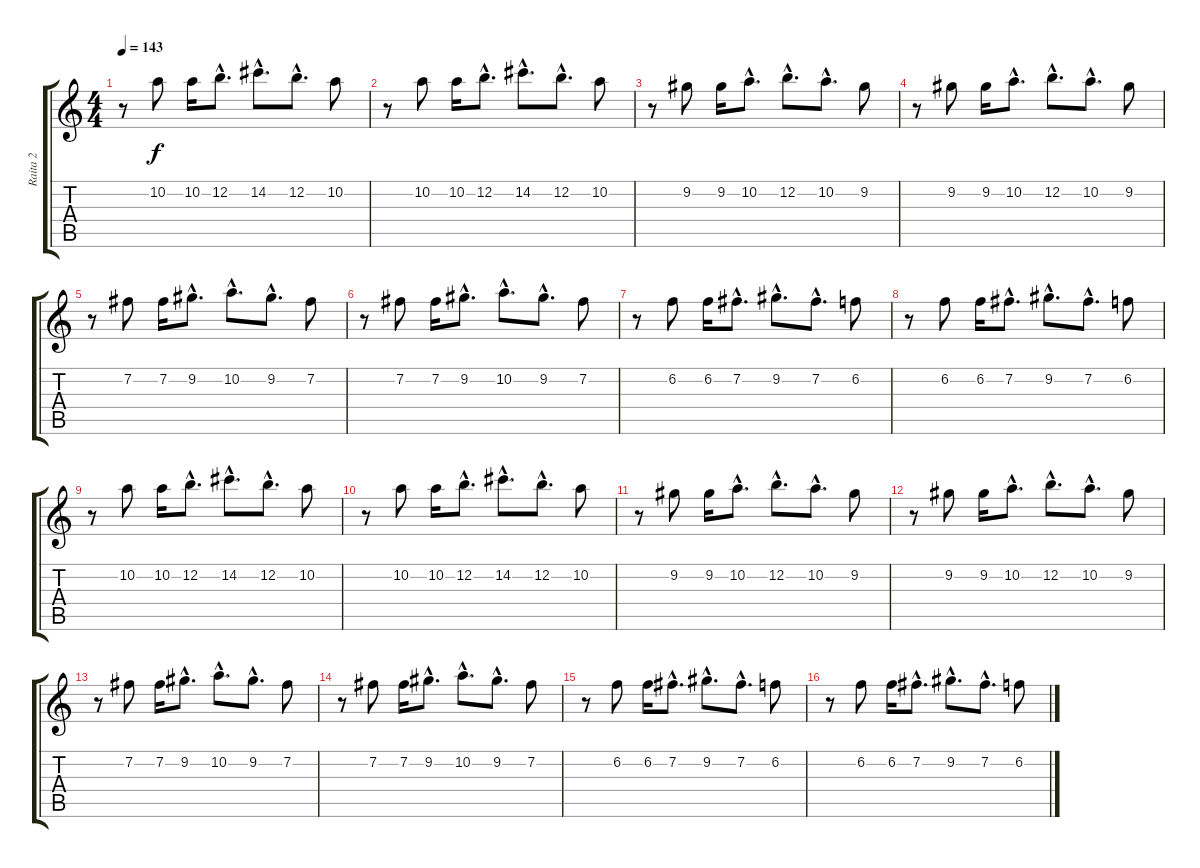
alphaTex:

\track ("Raita 2" "Raita 2") {instrument overdrivenguitar}
\staff {score tabs}
\tuning (E4 B3 G3 D3 A2 E2) {hide}
\ts (4 4)
\tempo 143
\clef g2
\ks c
r.8{dy f instrument overdrivenguitar} 10.2.8 10.2.16 12.2{hac}.8{d} 14.2{hac}.8{d} 12.2{hac}.8{d} 10.2.8 |
r.8 10.2.8 10.2.16 12.2{hac}.8{d} 14.2{hac}.8{d} 12.2{hac}.8{d} 10.2.8 |
r.8 9.2.8 9.2.16 10.2{hac}.8{d} 12.2{hac}.8{d} 10.2{hac}.8{d} 9.2.8 |
r.8 9.2.8 9.2.16 10.2{hac}.8{d} 12.2{hac}.8{d} 10.2{hac}.8{d} 9.2.8 |
r.8 7.2.8 7.2.16 9.2{hac}.8{d} 10.2{hac}.8{d} 9.2{hac}.8{d} 7.2.8 |
r.8 7.2.8 7.2.16 9.2{hac}.8{d} 10.2{hac}.8{d} 9.2{hac}.8{d} 7.2.8 |
r.8 6.2.8 6.2.16 7.2{hac}.8{d} 9.2{hac}.8{d} 7.2{hac}.8{d} 6.2.8 |
r.8 6.2.8 6.2.16 7.2{hac}.8{d} 9.2{hac}.8{d} 7.2{hac}.8{d} 6.2.8 |
r.8 10.2.8 10.2.16 12.2{hac}.8{d} 14.2{hac}.8{d} 12.2{hac}.8{d} 10.2.8 |
r.8 10.2.8 10.2.16 12.2{hac}.8{d} 14.2{hac}.8{d} 12.2{hac}.8{d} 10.2.8 |
r.8 9.2.8 9.2.16 10.2{hac}.8{d} 12.2{hac}.8{d} 10.2{hac}.8{d} 9.2.8 |
r.8 9.2.8 9.2.16 10.2{hac}.8{d} 12.2{hac}.8{d} 10.2{hac}.8{d} 9.2.8 |
r.8 7.2.8 7.2.16 9.2{hac}.8{d} 10.2{hac}.8{d} 9.2{hac}.8{d} 7.2.8 |
r.8 7.2.8 7.2.16 9.2{hac}.8{d} 10.2{hac}.8{d} 9.2{hac}.8{d} 7.2.8 |
r.8 6.2.8 6.2.16 7.2{hac}.8{d} 9.2{hac}.8{d} 7.2{hac}.8{d} 6.2.8 |
r.8 6.2.8 6.2.16 7.2{hac}.8{d} 9.2{hac}.8{d} 7.2{hac}.8{d} 6.2.8
